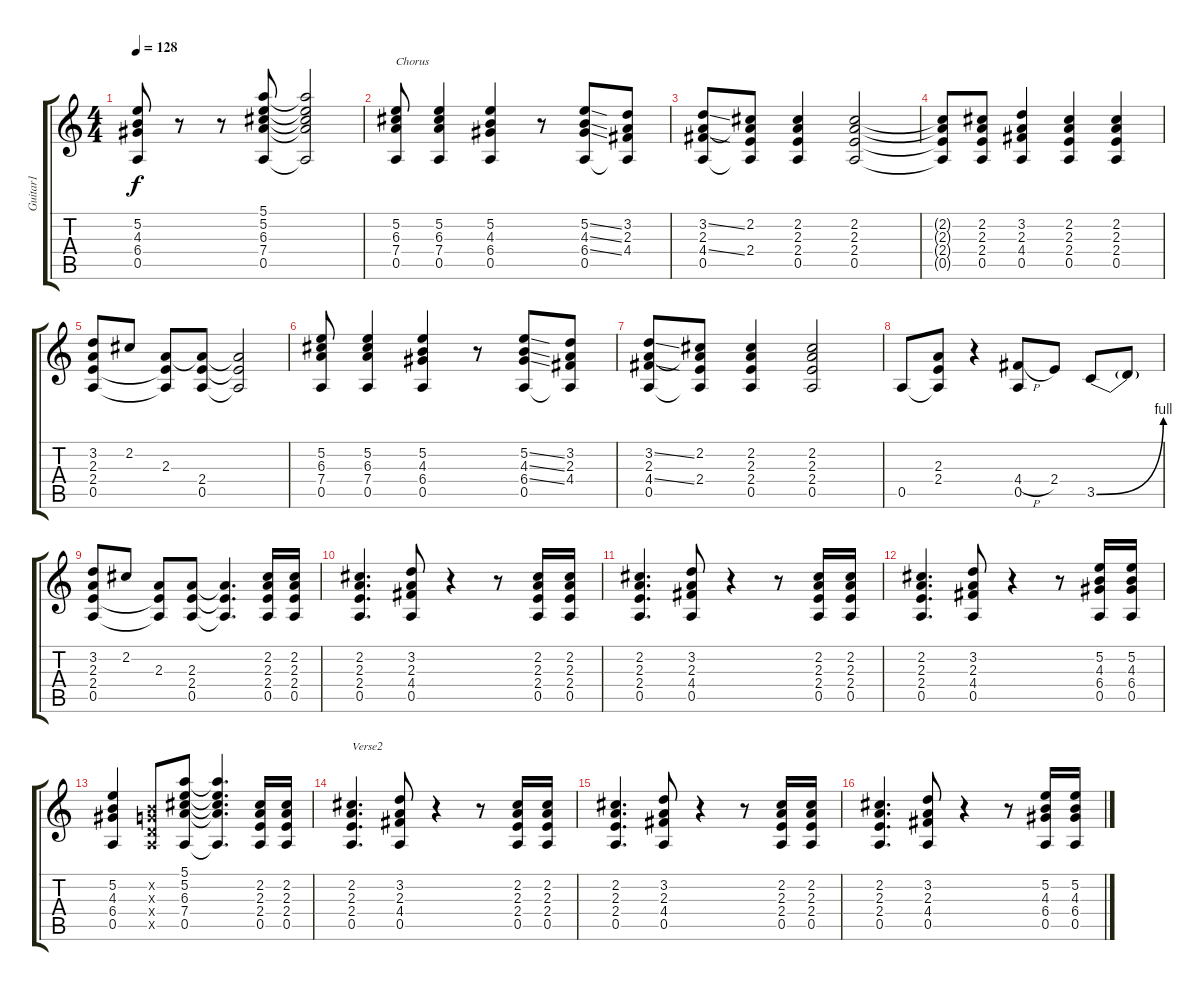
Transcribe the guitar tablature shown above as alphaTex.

\track ("Guitar1" "Guitar1") {instrument overdrivenguitar}
\staff {score tabs}
\tuning (E4 B3 G3 D3 A2 E2) {hide}
\ts (4 4)
\tempo 128
\clef g2
\ks c
(5.2 4.3 6.4 0.5).8{dy f} r.8 r.8 (5.1 5.2 6.3 7.4 0.5).8 (5.1{t} 5.2{t} 6.3{t} 7.4{t} 0.5{t}).2 |
(5.2 6.3 7.4 0.5).8{txt "Chorus"} (5.2 6.3 7.4 0.5).4 (5.2 4.3 6.4 0.5).4 r.8 (5.2{ss} 4.3{ss} 6.4{ss} 0.5).8 (3.2 2.3 4.4 0.5{t}).8 |
(3.2{ss} 2.3 4.4{ss} 0.5).8 (2.2 2.3{t} 2.4 0.5{t}).8 (2.2 2.3 2.4 0.5).4 (2.2 2.3 2.4 0.5).2 |
(2.2{t} 2.3{t} 2.4{t} 0.5{t}).8 (2.2 2.3 2.4 0.5).8 (3.2 2.3 4.4 0.5).4 (2.2 2.3 2.4 0.5).4 (2.2 2.3 2.4 0.5).4 |
(3.2 2.3 2.4 0.5).8 2.2.8 (2.3 2.4{t} 0.5{t}).8 (2.3{t} 2.4 0.5).8 (2.3{t} 2.4{t} 0.5{t}).2 |
(5.2 6.3 7.4 0.5).8 (5.2 6.3 7.4 0.5).4 (5.2 4.3 6.4 0.5).4 r.8 (5.2{ss} 4.3{ss} 6.4{ss} 0.5).8 (3.2 2.3 4.4 0.5{t}).8 |
(3.2{ss} 2.3 4.4{ss} 0.5).8 (2.2 2.3{t} 2.4 0.5{t}).8 (2.2 2.3 2.4 0.5).4 (2.2 2.3 2.4 0.5).2 |
0.5.8 (2.3 2.4 0.5{t}).8 r.4 (4.4{h} 0.5).8 2.4.8 3.5{be (bend 0 0 60 4)}.8 3.5{t}.8 |
(3.2 2.3 2.4 0.5).8 2.2.8 (2.3 2.4{t} 0.5{t}).8 (2.3 2.4 0.5).8 (2.3{t} 2.4{t} 0.5{t}).4{d} (2.2 2.3 2.4 0.5).16{volume 7} (2.2 2.3 2.4 0.5).16 |
(2.2 2.3 2.4 0.5).4{d} (3.2 2.3 4.4 0.5).8 r.4 r.8 (2.2 2.3 2.4 0.5).16 (2.2 2.3 2.4 0.5).16 |
(2.2 2.3 2.4 0.5).4{d} (3.2 2.3 4.4 0.5).8 r.4 r.8 (2.2 2.3 2.4 0.5).16 (2.2 2.3 2.4 0.5).16 |
(2.2 2.3 2.4 0.5).4{d} (3.2 2.3 4.4 0.5).8 r.4 r.8 (5.2 4.3 6.4 0.5).16 (5.2 4.3 6.4 0.5).16 |
(5.2 4.3 6.4 0.5).4 (0.2{x} 0.3{x} 0.4{x} 0.5{x}).8 (5.1 5.2 6.3 7.4 0.5).8 (5.1{t} 5.2{t} 6.3{t} 7.4{t} 0.5{t}).4{d} (2.2 2.3 2.4 0.5).16 (2.2 2.3 2.4 0.5).16 |
(2.2 2.3 2.4 0.5).4{d txt "Verse2" volume 5} (3.2 2.3 4.4 0.5).8 r.4 r.8 (2.2 2.3 2.4 0.5).16 (2.2 2.3 2.4 0.5).16 |
(2.2 2.3 2.4 0.5).4{d} (3.2 2.3 4.4 0.5).8 r.4 r.8 (2.2 2.3 2.4 0.5).16 (2.2 2.3 2.4 0.5).16 |
(2.2 2.3 2.4 0.5).4{d} (3.2 2.3 4.4 0.5).8 r.4 r.8 (5.2 4.3 6.4 0.5).16 (5.2 4.3 6.4 0.5).16
